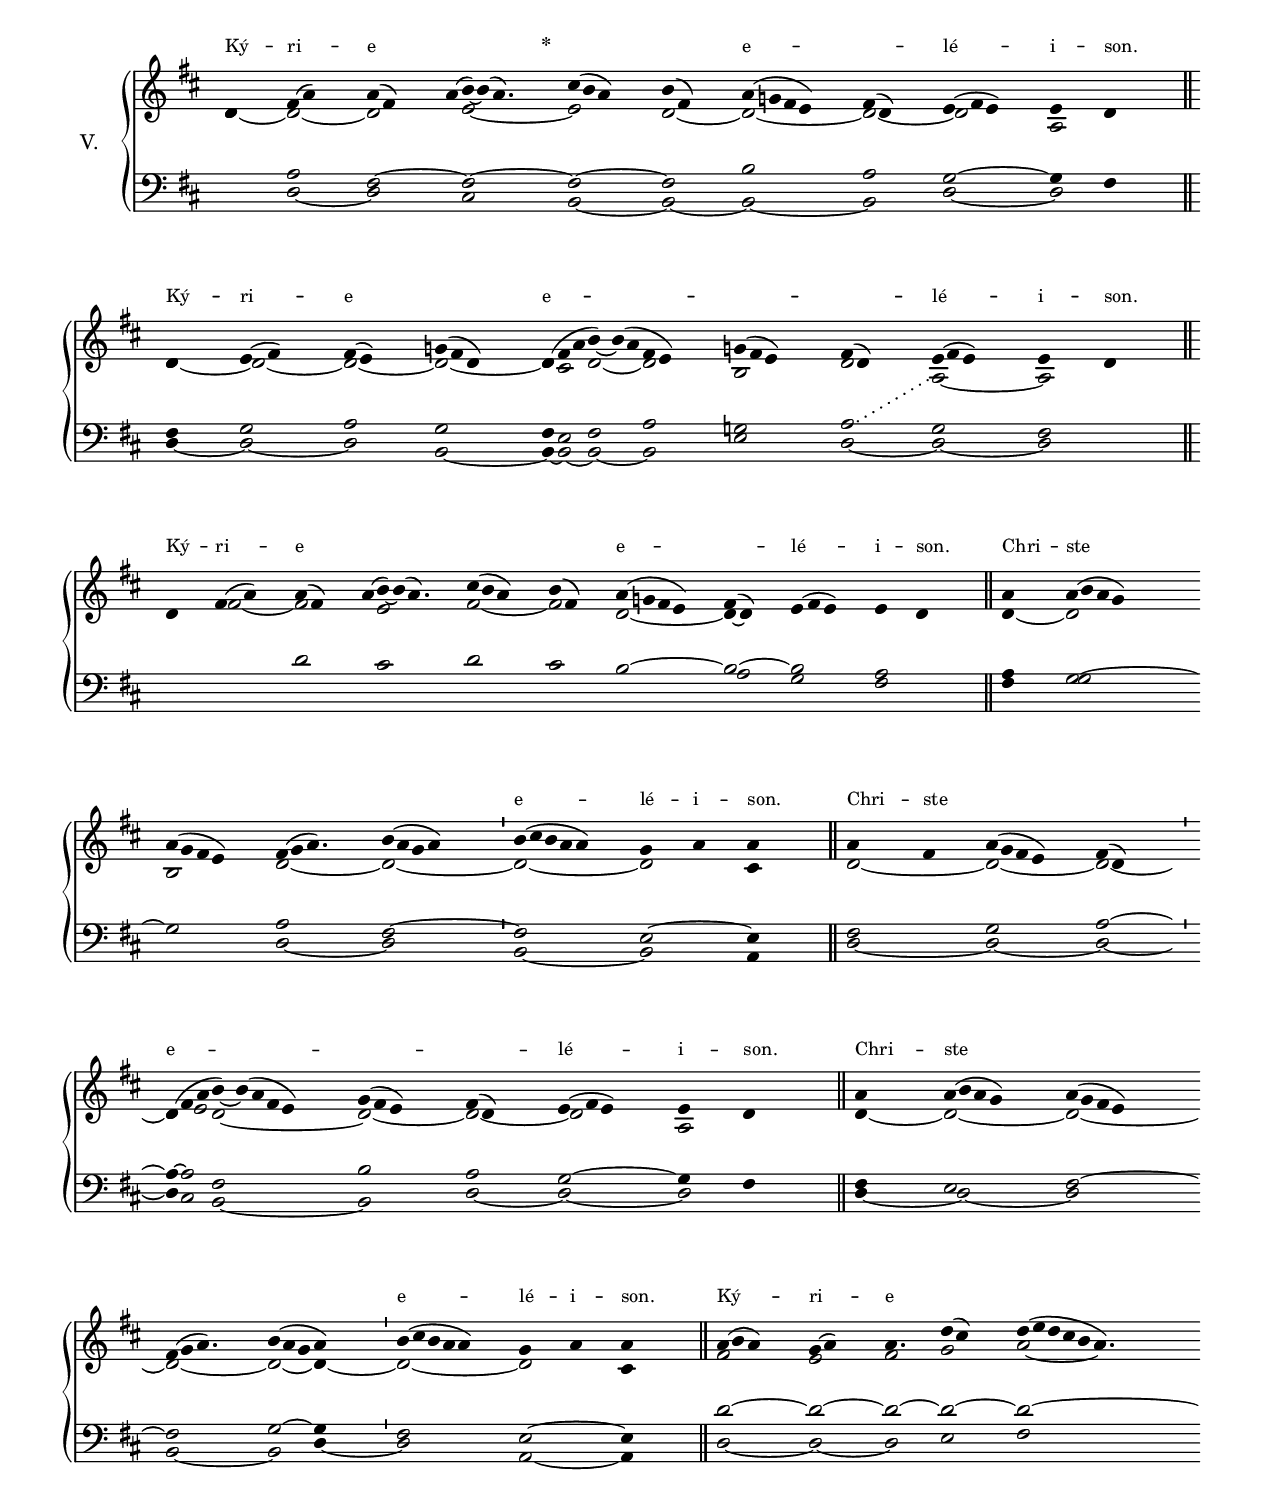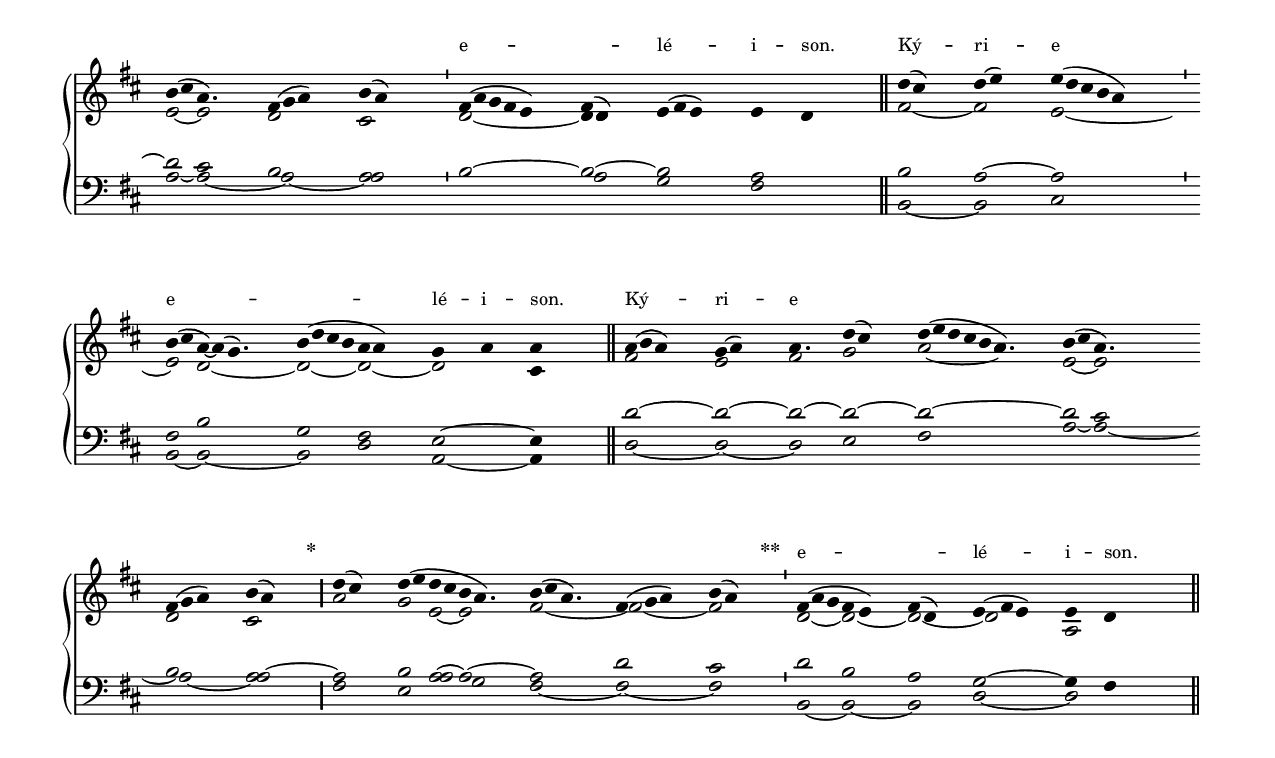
\version "2.18"
\include "gregorian.ly"
\include "noh2.ily"

%Page reference: page v.128
%(volume.page)

%Proofed 3/14

global = {
 \key d \major
 \cadenzaOn 
 \override Glissando #'thickness = #2.0
}

chantText = \lyricmode {
Ký -- ri -- e _ 
\set stanza = " * " _ _ e -- _ lé -- i -- son. 
Ký -- ri -- e _ e -- _ _ lé -- i -- son. 
Ký -- ri -- e _ _ _ e -- _ lé -- i -- son. 
Chri -- ste _ _ _ e -- lé -- i -- son. 
Chri -- ste _ _ e -- _ _ lé -- i -- son. 
Chri -- ste _ _ _ e -- lé -- i -- son. 
Ký -- ri -- e _ _ _ _ _ e -- _ lé -- i -- son. 
Ký -- ri -- e e -- _ lé -- i -- son. 
Ký -- ri -- e _ _ _ _ _ 
\set stanza = " * " 
_ _ _ _ _ 
\set stanza = " ** "  e -- _ lé -- i -- son. }

chantMusic = {
\tieDown   d'4 fis'4 ( a'4) a'4 ( fis'4) a'4 ( b'4) ~ b'4 ( a'4.) cis''4 ( b'4 a'4) b'4 ( fis'4)  a'4 ( g'!4 fis'4 e'4) fis'4 ( d'4) e'4 ( fis'4 e'4) e'4 d'4 \finalis
 \forceBreak
 d'4 e'4 ( fis'4)  fis'4 ( e'4) g'!4 ( fis'4 d'4)  d'4 ( fis'4 a'4 b'4) ~ b'4 ( a'4 fis'4 e'4) g'!4 ( fis'4 e'4) fis'4 ( d'4) e'4 ( fis'4 e'4) e'4 d'4 \finalis
 \forceBreak
 d'4 fis'4 ( a'4) a'4 ( fis'4) a'4 ( b'4) ~ b'4 ( a'4.) cis''4 ( b'4 a'4) b'4 ( fis'4)  a'4 ( g'!4 fis'4 e'4) fis'4 ( d'4) e'4 ( fis'4 e'4) e'4 d'4 \finalis
 a'4  a'4 ( b'4 a'4 g'4) \forceBreak
 a'4 ( g'4 fis'4 e'4) fis'4 ( g'4 a'4.) b'4 ( a'4 g'4 a'4) \divisioMinima
 b'4 ( cis''4 b'4 a'4 a'4)  g'4 a'4 a'4 \finalis
 a'4  fis'4 a'4 ( g'4 fis'4 e'4) fis'4 ( d'4) \divisioMinima
 \forceBreak
  d'4 ( fis'4 a'4 b'4) ~ b'4 ( a'4 fis'4 e'4) g'4 ( fis'4 e'4) fis'4 ( d'4) e'4 ( fis'4 e'4) e'4 d'4 \finalis
 a'4  a'4 ( b'4 a'4 g'4) a'4 ( g'4 fis'4 e'4) \forceBreak
 fis'4 ( g'4 a'4.) b'4 ( a'4 g'4 a'4) \divisioMinima
 b'4 ( cis''4 b'4 a'4 a'4)  g'4 a'4 a'4 \finalis
 a'4 ( b'4 a'4)  g'4 ( a'4) a'4. d''4 ( cis''4) d''4 ( e''4 d''4 cis''4 b'4 a'4.) \forceBreak
 b'4 ( cis''4 a'4.) fis'4 ( g'4 a'4) b'4 ( a'4) \divisioMinima
  fis'4 ( a'4 g'4 fis'4 e'4) fis'4 ( d'4) e'4 ( fis'4 e'4) e'4 d'4 \finalis
 d''4 ( cis''4) d''4 ( e''4) e''4 ( d''4 cis''4 b'4 a'4) \divisioMinima
 \forceBreak
  b'4 ( cis''4 a'4) ~ a'4 ( g'4.) b'4 ( d''4 cis''4 b'4 a'4 a'4) g'4 a'4 a'4 \finalis
 a'4 ( b'4 a'4)  g'4 ( a'4) a'4. d''4 ( cis''4) d''4 ( e''4 d''4 cis''4 b'4 a'4.) b'4 ( cis''4 a'4.) \forceBreak
 fis'4 ( g'4 a'4) b'4 ( a'4) \divisioMaior
 d''4 ( cis''4) d''4 ( e''4 d''4 cis''4 b'4 a'4.)  b'4 ( cis''4 a'4.) fis'4 ( g'4 a'4) b'4 ( a'4) \divisioMinima
  fis'4 ( a'4 g'4 fis'4 e'4) fis'4 ( d'4) e'4 ( fis'4 e'4) e'4 d'4 \finalis

}

altoMusic = {
d'4 ~ d'2 ~ d'2*3/2 e'2*7/4 ~ e'2*3/2 d'2 ~ d'2*4/2 ~ d'2 ~ d'2*3/2 a2 \finalis
d'4 ~ d'2 ~ d'2 ~ d'2*3/2 ~ d'4 cis'2 d'2*3/2 ~ d'2 b2*3/2 d'2 a2*3/2 ~ a2 \finalis
r4 fis'2 ~ fis'2*3/2 e'2*7/4 fis'2*3/2 ~ fis'2 d'2*4/2 ~ d'4 ~ d'4 r2*5/2 \finalis
d'4 ~ d'2*4/2 b2*4/2 d'2*7/4 ~ d'2*4/2 ~ \divisioMinima
d'2*5/2 ~ d'2 cis'4 \finalis
d'2 ~ d'2*4/2 ~ d'2 ~ d'4 e'2 d'2*5/2 ~ d'2*3/2 ~ d'2 ~ d'2*3/2 a2 \finalis
d'4 ~ d'2*4/2 ~ d'2*4/2 ~ d'2*7/4 ~ d'2*3/2 ~ d'4 ~ \divisioMinima
d'2*5/2 ~ d'2 cis'4 \finalis
fis'2*3/2 e'2 fis'2*3/4 g'2 a'2*10/4 ~ a'4. e'2 ~ e'2*3/4 d'2*3/2 cis'2 d'2*5/2 ~ d'4 -\tweak Glissando.Y-offset #-0.8 \glissando d'4 r2*5/2 \finalis
fis'2 ~ fis'2 e'2*5/2 ~ e'2 d'2*7/4 ~ d'2*4/2 ~ d'2 ~ d'2 cis'4 \finalis
fis'2*3/2 e'2 fis'2*3/4 g'2 a'2*10/4 ~ a'4. e'2 ~ e'2*3/4 d'2*3/2 cis'2 \divisioMaior
a'2 g'2 e'2 ~ e'2*5/4 fis'2*7/4 ~ fis'2*3/2 ~ fis'2 d'2*3/2 ~ d'2 ~ d'2 ~ d'2*3/2 a2 \finalis
}

tenorMusic = {
r4 a2 fis2*3/2 ~ fis2*7/4 ~ fis2*3/2 ~ fis2 b2*4/2 a2 g2*3/2 ~ g4 fis4 \finalis
fis4 g2 a2 g2*3/2 fis4 e2 fis2*3/2 a2 g!2*3/2 a2 g2*3/2 fis2 \finalis
r4 r2 d'2*3/2 cis'2*7/4 d'2*3/2 cis'2 b2*4/2 ~ b2 ~ b2*3/2 a2 \finalis
a4 g2*4/2 ~ g2*4/2 a2*7/4 fis2*4/2 ~ \divisioMinima
fis2*5/2 e2 ~ e4 \finalis
fis2 g2*4/2 a2 ~ \divisioMinima
a4 ~ a2 fis2*5/2 b2*3/2 a2 g2*3/2 ~ g4 fis4 \finalis
fis4 e2*4/2 fis2*4/2 ~ fis2*7/4 g2*3/2 ~ g4 \divisioMinima
fis2*5/2 e2 ~ e4 \finalis
d'2*3/2 ~ d'2 ~ d'2*3/4 ~ d'2 ~ d'2*13/4 ~ d'2 cis'2*3/4 b2*3/2 \shiftRight a2 \divisioMinima
b2*5/2 ~ b2 ~ b2*3/2 a2 \finalis
b2 a2 ~ a2*5/2 \divisioMinima
fis2 b2*7/4 g2*4/2 fis2 e2 ~ e4 \finalis
d'2*3/2 ~ d'2 ~ d'2*3/4 ~ d'2 ~ d'2*13/4 ~ d'2 cis'2*3/4 b2*3/2 \shiftRight a2 ~ \divisioMaior
a2 b2 a2 ~ a2*5/4 ~ a2*7/4 d'2*3/2 cis'2 \divisioMinima
d'2*3/2 b2 a2 g2*3/2 ~ g4 fis4 \finalis
}

bassMusic = {
r4 d2 ~ d2*3/2 cis2*7/4 b,2*3/2 ~ b,2 ~ b,2*4/2 ~ b,2 d2*3/2 ~ d2 \finalis
d4 ~ d2 ~ d2 b,2*3/2 ~ b,4 ~ b,2 ~ b,2*3/2 ~ b,2 e2*3/2 d2 ~ d2*3/2 ~ d2 \finalis
r4 r2*35/4 a2 g2*3/2 fis2 \finalis
fis4 \shiftRight g2*4/2 r2*4/2 d2*7/4 ~ d2*4/2 \divisioMinima
b,2*5/2 ~ b,2 a,4 \finalis
d2 ~ d2*4/2 ~ d2 ~ d4 cis2 b,2*5/2 ~ b,2*3/2 d2 ~ d2*3/2 ~ d2 \finalis
d4 ~ d2*4/2 ~ d2*4/2 b,2*7/4 ~ b,2*3/2 d4 ~ \divisioMinima
d2*5/2 a,2 ~ a,4 \finalis
d2*3/2 ~ d2 ~ d2*3/4 e2 fis2*13/4 a2 ~ a2*3/4 ~ a2*3/2 ~ a2 r2*5/2 a2 g2*3/2 fis2 \finalis
b,2 ~ b,2 cis2*5/2 b,2 ~ b,2*7/4 ~ b,2*4/2 d2 a,2 ~ a,4 \finalis
d2*3/2 ~ d2 ~ d2*3/4 e2 fis2*13/4 a2 ~ a2*3/4 ~ a2*3/2 ~ a2 \divisioMaior
fis2 e2 \shiftRight a2 g2*5/4 fis2*7/4 ~ fis2*3/2 ~ fis2 b,2*3/2 ~ b,2 ~ b,2 d2*3/2 ~ d2 \finalis
}

voiceLines = {
\voiceLineStyle


s2*89/4
\allowVoiceLineBreak
\voiceLine "down" "up" a2*2/2 a2*1/2


}

\score{
  <<
    \new Lyrics
    \new GrandStaff <<
      \set GrandStaff.autoBeaming = ##f
      \set GrandStaff.instrumentName = \markup \center-column {
        "V."
      }
      \new Staff = up <<
        \new Voice = "chant" {
          \voiceOne \global \chantMusic
        }
        \new Voice {
          \voiceTwo \global \altoMusic
        }
      >>

      \new Staff = down <<
        \clef bass
        \new Voice {
          \voiceOne \global \tenorMusic
        }
        \new Voice {
          \voiceTwo \global \bassMusic
        }
	\new Voice {
        \voiceThree \global \voiceLines
        }
      >>
    >>
    \context Lyrics {
      \lyricsto chant {
      \chantText
    }
    }
  >>
  \layout{
  }
  
}
